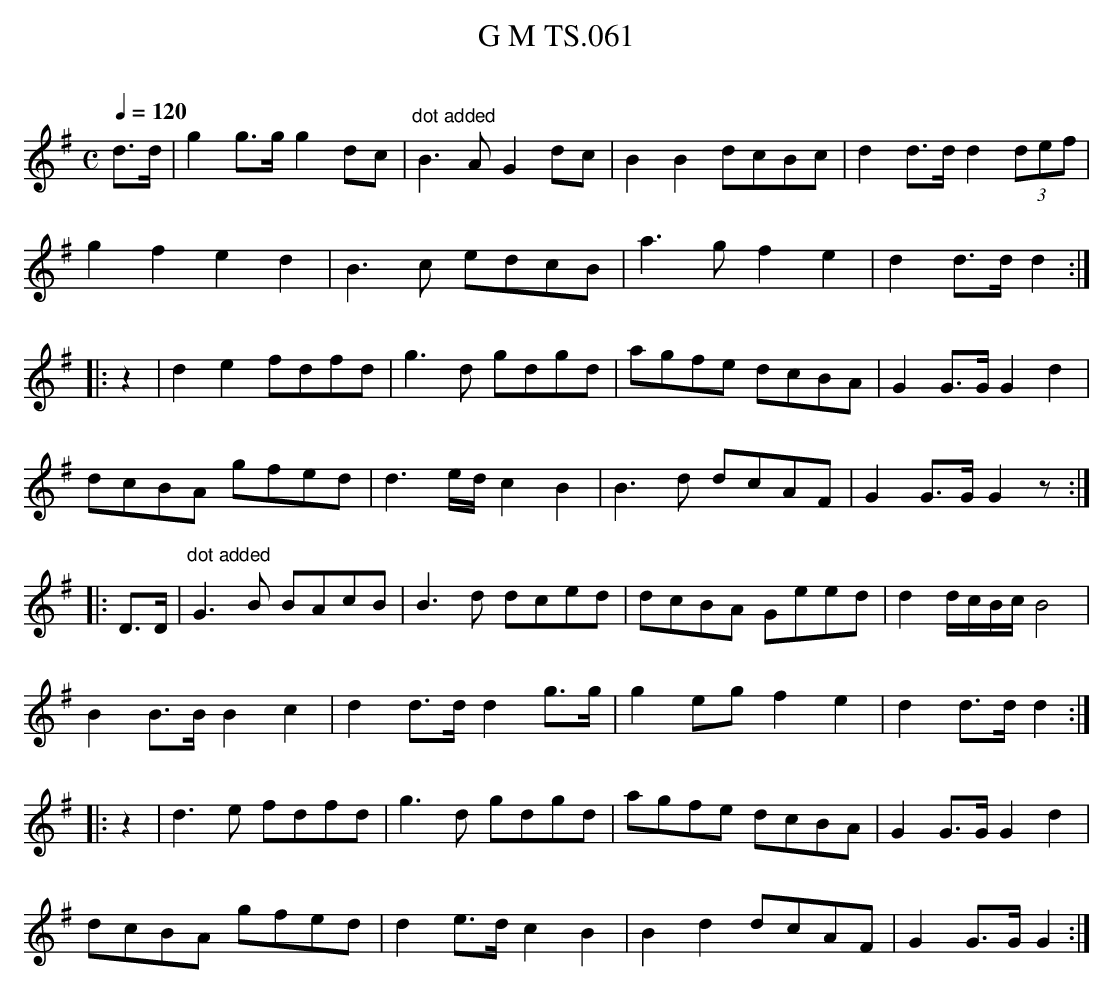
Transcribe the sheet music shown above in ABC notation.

X:1
T:G M TS.061
M:C
L:1/8
Q:1/4=120
O:
K:G
d>d|g2g>gg2dc|"dot added"B3AG2dc|B2B2dcBc|d2d>dd2(3def|
g2f2e2d2|B3c edcB|a3gf2e2|d2d>dd2:|
|:z2|d2e2 fdfd|g3d gdgd|agfe dcBA|G2G>GG2d2|
dcBA gfed|d3e/d/c2B2|B3d dcAF|G2G>GG2z:|
|:D>D|"dot added"G3B BAcB|B3d dced|dcBA Geed|d2d/c/B/c/B4|
B2B>BB2c2|d2d>dd2g>g|g2egf2e2|d2d>dd2:|
|:z2|d3e fdfd|g3d gdgd|agfe dcBA|G2G>GG2d2|
dcBA gfed|d2e>dc2B2|B2d2 dcAF|G2G>GG2:|]
